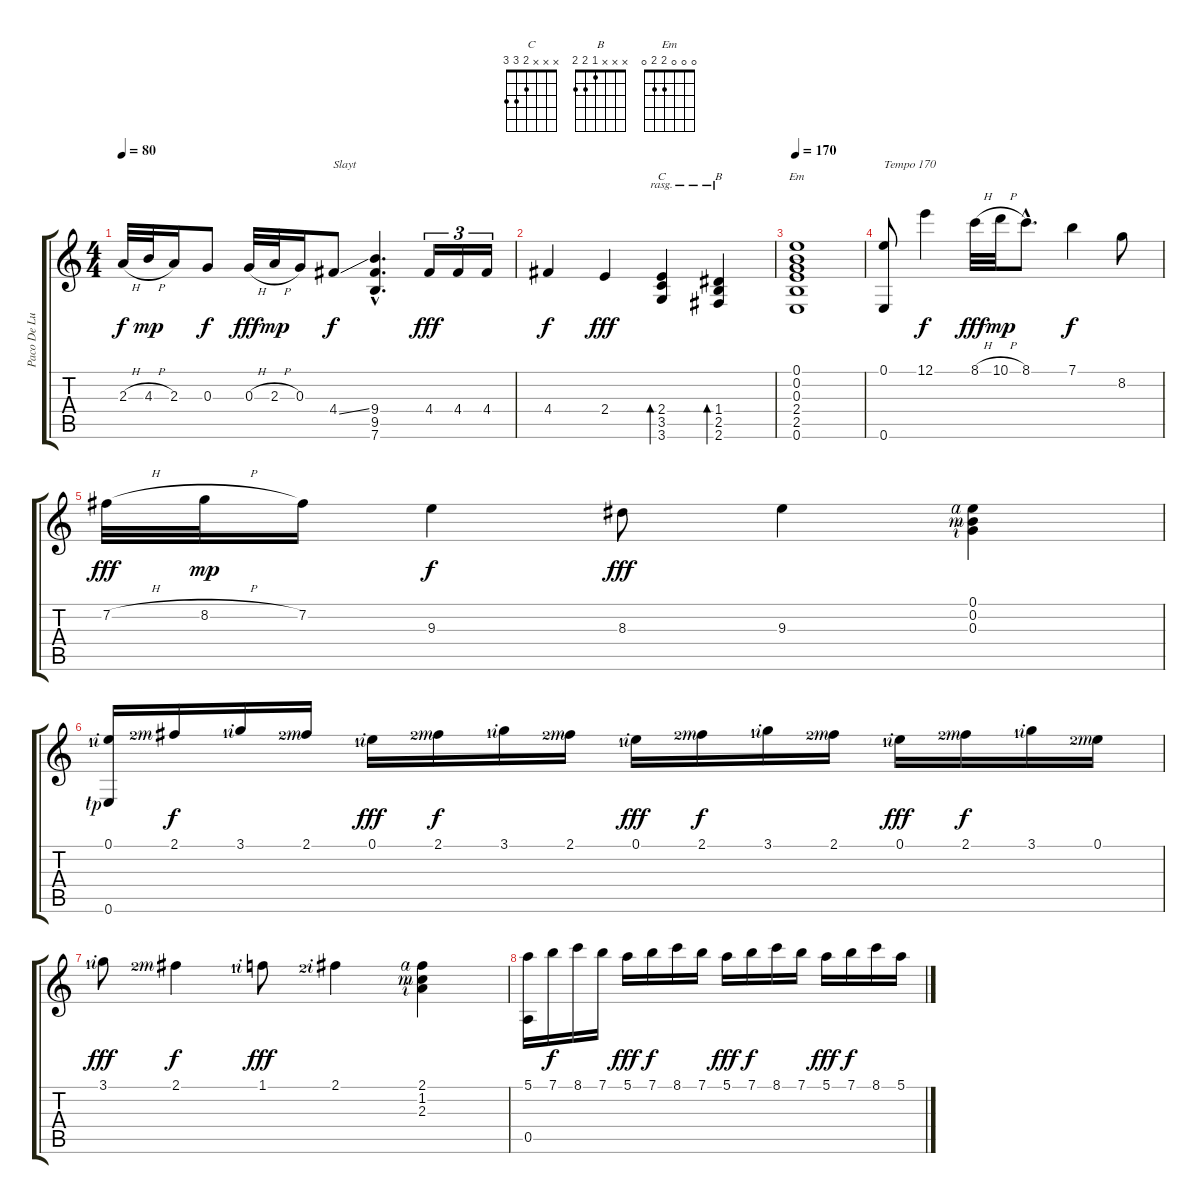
\track ("Paco De Lucia Gitar" "Paco De Lu") {instrument acousticguitarnylon}
\staff {score tabs}
\tuning (E4 B3 G3 D3 A2 E2) {hide}
\chord ("C" x x x 2 3 3)
\chord ("B" x x x 1 2 2)
\chord ("Em" 0 0 0 2 2 0)
\ts (4 4)
\tempo 80
\clef g2
\ks c
2.3{h}.32{dy f} 4.3{h}.32{dy mp} 2.3.16 0.3.8{dy f} 0.3{h}.32{dy fff} 2.3{h}.32{dy mp} 0.3.16 4.4{ss}.8{txt "Slayt" dy f} (9.4{hac} 9.5{hac} 7.6{hac}).4{d} 4.4.16{tu (3 2) dy fff} 4.4.16{tu (3 2)} 4.4.16{tu (3 2)} |
4.4.4{dy f} 2.4.4{dy fff} (2.4 3.5 3.6).4{bd 240 ch "C" rasg ii} (1.4 2.5 2.6).4{bd 240 ch "B" rasg ii} |
\tempo 170
(0.1 0.2 0.3 2.4 2.5 0.6).1{ch "Em"} |
(0.1 0.6).8{txt "Tempo 170"} 12.1.4{dy f} 8.1{h}.32{dy fff} 10.1{h}.32{dy mp} 8.1{hac}.8{d} 7.1.4{dy f} 8.2.8 |
7.2{h}.32{dy fff} 8.2{h}.32{dy mp} 7.2.16 9.3.4{dy f} 8.3.8{dy fff} 9.3.4 (0.1{rf 4} 0.2{rf 3} 0.3{rf 2}).4 |
(0.1{lf 2 rf 2} 0.6{lf 1 rf 1}).16 2.1{lf 3 rf 3}.16{dy f} 3.1{lf 2 rf 2}.16 2.1{lf 3 rf 3}.16 0.1{lf 2 rf 2}.16{dy fff} 2.1{lf 3 rf 3}.16{dy f} 3.1{lf 2 rf 2}.16 2.1{lf 3 rf 3}.16 0.1{lf 2 rf 2}.16{dy fff} 2.1{lf 3 rf 3}.16{dy f} 3.1{lf 2 rf 2}.16 2.1{lf 3 rf 3}.16 0.1{lf 2 rf 2}.16{dy fff} 2.1{lf 3 rf 3}.16{dy f} 3.1{lf 2 rf 2}.16 0.1{lf 3 rf 3}.16 |
3.1{lf 2 rf 2}.8{dy fff} 2.1{lf 3 rf 3}.4{dy f} 1.1{lf 2 rf 2}.8{dy fff} 2.1{lf 3 rf 2}.4 (2.1{rf 4} 1.2{rf 3} 2.3{rf 2}).4 |
(5.1 0.5).16 7.1.16{dy f} 8.1.16 7.1.16 5.1.16{dy fff} 7.1.16{dy f} 8.1.16 7.1.16 5.1.16{dy fff} 7.1.16{dy f} 8.1.16 7.1.16 5.1.16{dy fff} 7.1.16{dy f} 8.1.16 5.1.16
